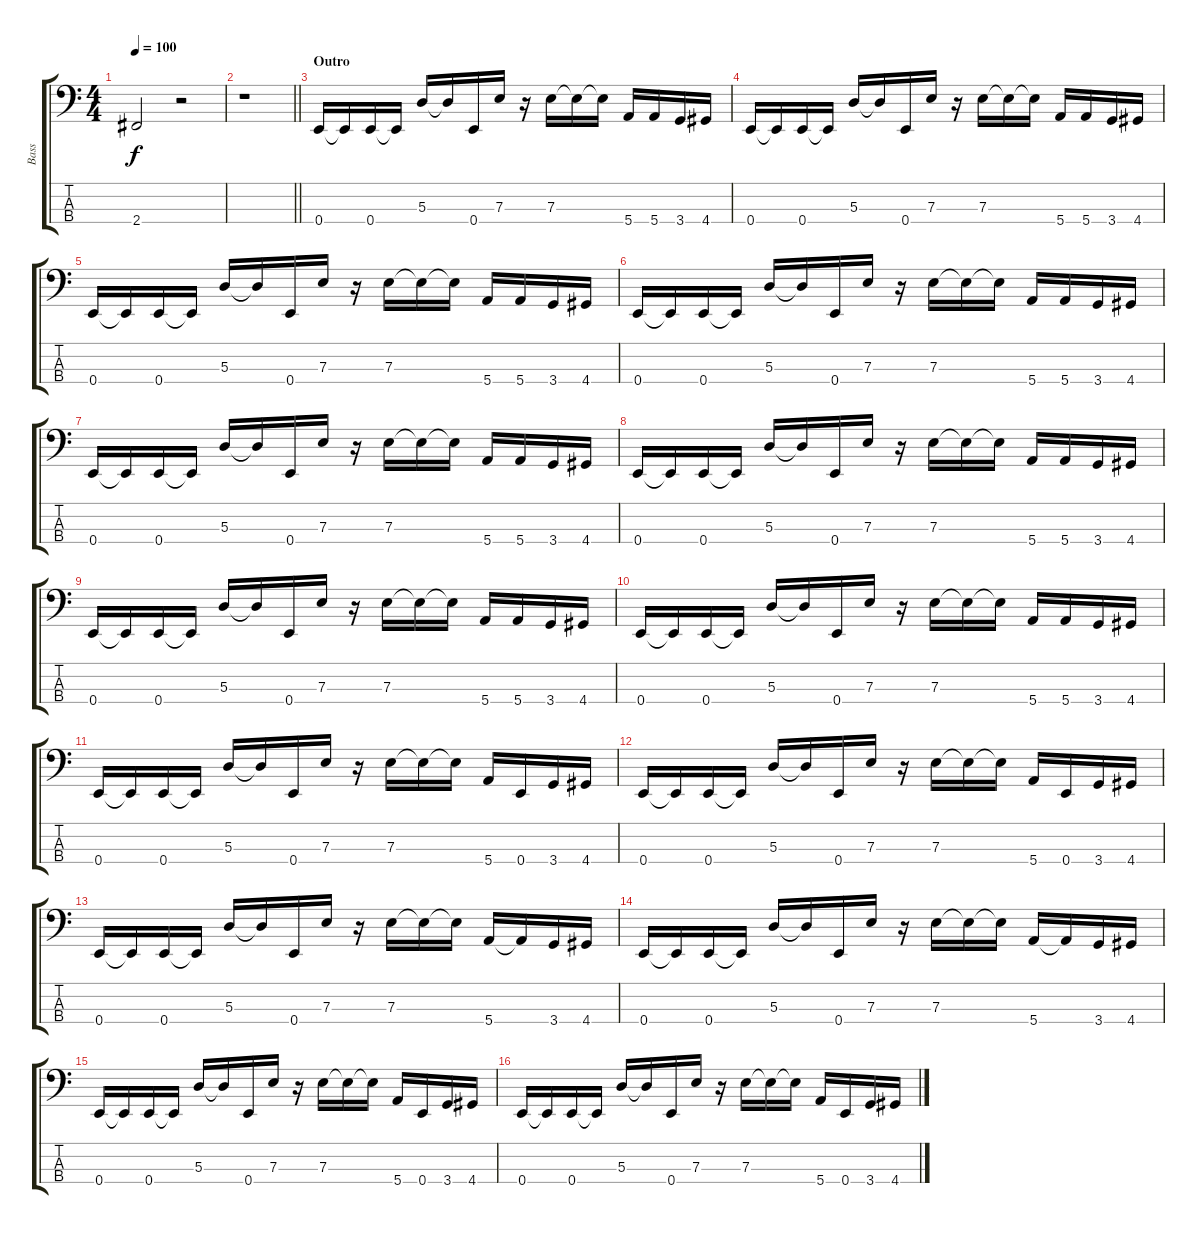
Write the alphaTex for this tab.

\track ("Bass" "Bass") {instrument electricbassfinger}
\staff {score tabs}
\tuning (A2 D2 A1 E1) {hide}
\ts (4 4)
\tempo 100
\clef f4
\ks c
2.4{t}.2{dy f} r.2 |
\barLineRight lightlight
r.1 |
\section ("" "Outro")
0.4.16 0.4{t}.16 0.4.16 0.4{t}.16 5.3.16 5.3{t}.16 0.4.16 7.3.16 r.16 7.3.16 7.3{t}.16 7.3{t}.16 5.4.16 5.4.16 3.4.16 4.4.16 |
0.4.16 0.4{t}.16 0.4.16 0.4{t}.16 5.3.16 5.3{t}.16 0.4.16 7.3.16 r.16 7.3.16 7.3{t}.16 7.3{t}.16 5.4.16 5.4.16 3.4.16 4.4.16 |
0.4.16 0.4{t}.16 0.4.16 0.4{t}.16 5.3.16 5.3{t}.16 0.4.16 7.3.16 r.16 7.3.16 7.3{t}.16 7.3{t}.16 5.4.16 5.4.16 3.4.16 4.4.16 |
0.4.16 0.4{t}.16 0.4.16 0.4{t}.16 5.3.16 5.3{t}.16 0.4.16 7.3.16 r.16 7.3.16 7.3{t}.16 7.3{t}.16 5.4.16 5.4.16 3.4.16 4.4.16 |
0.4.16 0.4{t}.16 0.4.16 0.4{t}.16 5.3.16 5.3{t}.16 0.4.16 7.3.16 r.16 7.3.16 7.3{t}.16 7.3{t}.16 5.4.16 5.4.16 3.4.16 4.4.16 |
0.4.16 0.4{t}.16 0.4.16 0.4{t}.16 5.3.16 5.3{t}.16 0.4.16 7.3.16 r.16 7.3.16 7.3{t}.16 7.3{t}.16 5.4.16 5.4.16 3.4.16 4.4.16 |
0.4.16 0.4{t}.16 0.4.16 0.4{t}.16 5.3.16 5.3{t}.16 0.4.16 7.3.16 r.16 7.3.16 7.3{t}.16 7.3{t}.16 5.4.16 5.4.16 3.4.16 4.4.16 |
0.4.16 0.4{t}.16 0.4.16 0.4{t}.16 5.3.16 5.3{t}.16 0.4.16 7.3.16 r.16 7.3.16 7.3{t}.16 7.3{t}.16 5.4.16 5.4.16 3.4.16 4.4.16 |
0.4.16 0.4{t}.16 0.4.16 0.4{t}.16 5.3.16 5.3{t}.16 0.4.16 7.3.16 r.16 7.3.16 7.3{t}.16 7.3{t}.16 5.4.16 0.4.16 3.4.16 4.4.16 |
0.4.16 0.4{t}.16 0.4.16 0.4{t}.16 5.3.16 5.3{t}.16 0.4.16 7.3.16 r.16 7.3.16 7.3{t}.16 7.3{t}.16 5.4.16 0.4.16 3.4.16 4.4.16 |
0.4.16 0.4{t}.16 0.4.16 0.4{t}.16 5.3.16 5.3{t}.16 0.4.16 7.3.16 r.16 7.3.16 7.3{t}.16 7.3{t}.16 5.4.16 5.4{t}.16 3.4.16 4.4.16 |
0.4.16 0.4{t}.16 0.4.16 0.4{t}.16 5.3.16 5.3{t}.16 0.4.16 7.3.16 r.16 7.3.16 7.3{t}.16 7.3{t}.16 5.4.16 5.4{t}.16 3.4.16 4.4.16 |
0.4.16 0.4{t}.16 0.4.16 0.4{t}.16 5.3.16 5.3{t}.16 0.4.16 7.3.16 r.16 7.3.16 7.3{t}.16 7.3{t}.16 5.4.16 0.4.16 3.4.16 4.4.16 |
0.4.16 0.4{t}.16 0.4.16 0.4{t}.16 5.3.16 5.3{t}.16 0.4.16 7.3.16 r.16 7.3.16 7.3{t}.16 7.3{t}.16 5.4.16 0.4.16 3.4.16 4.4.16
